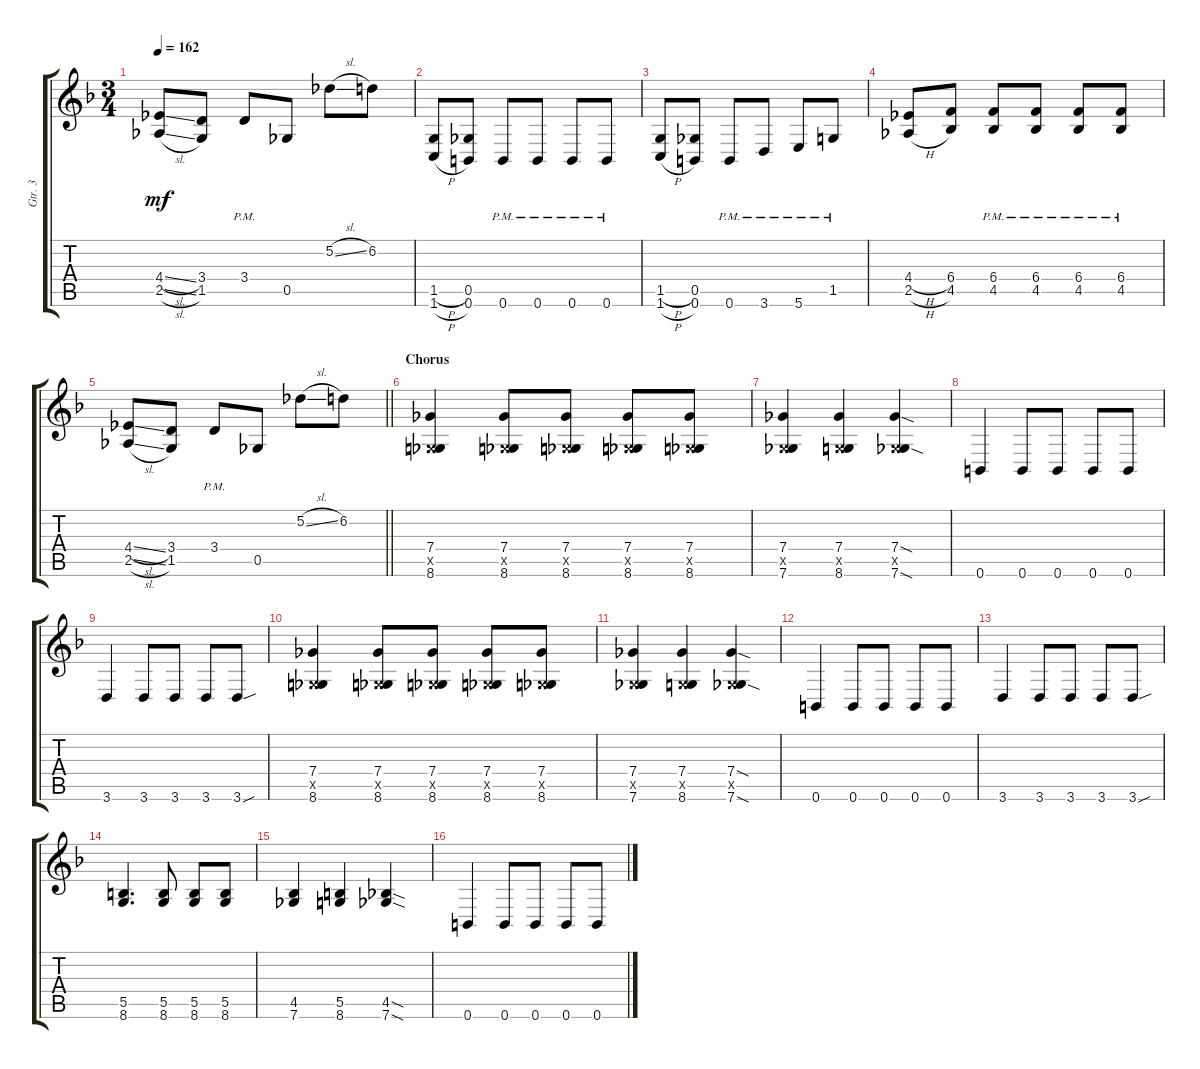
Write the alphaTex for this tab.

\track ("Gtr. 3" "Gtr. 3") {instrument distortionguitar}
\staff {score tabs}
\tuning (Db4 Ab3 E3 B2 Gb2 B1) {hide}
\ts (3 4)
\tempo 162
\clef g2
\ks dminor
(4.4{sl} 2.5{sl}).8{dy mf} (3.4 1.5).8 3.4{pm}.8 0.5.8 5.2{sl}.8 6.2.8 |
(1.5{h} 1.6{h}).8 (0.5 0.6).8 0.6{pm}.8 0.6{pm}.8 0.6{pm}.8 0.6{pm}.8 |
(1.5{h} 1.6{h}).8 (0.5 0.6).8 0.6{pm}.8 3.6{pm}.8 5.6{pm}.8 1.5{pm}.8 |
(4.4{h} 2.5{h}).8 (6.4 4.5).8 (6.4{pm} 4.5{pm}).8 (6.4{pm} 4.5{pm}).8 (6.4{pm} 4.5{pm}).8 (6.4{pm} 4.5{pm}).8 |
\barLineRight lightlight
(4.4{sl} 2.5{sl}).8 (3.4 1.5).8 3.4{pm}.8 0.5.8 5.2{sl}.8 6.2.8 |
\section ("" "Chorus")
(7.4 0.5{x} 8.6).4 (7.4 0.5{x} 8.6).8 (7.4 0.5{x} 8.6).8 (7.4 0.5{x} 8.6).8 (7.4 0.5{x} 8.6).8 |
(7.4 0.5{x} 7.6).4 (7.4 0.5{x} 8.6).4 (7.4{sod} 0.5{x} 7.6{sod}).4 |
0.6.4 0.6.8 0.6.8 0.6.8 0.6.8 |
3.6.4 3.6.8 3.6.8 3.6.8 3.6{sou}.8 |
(7.4 0.5{x} 8.6).4 (7.4 0.5{x} 8.6).8 (7.4 0.5{x} 8.6).8 (7.4 0.5{x} 8.6).8 (7.4 0.5{x} 8.6).8 |
(7.4 0.5{x} 7.6).4 (7.4 0.5{x} 8.6).4 (7.4{sod} 0.5{x} 7.6{sod}).4 |
0.6.4 0.6.8 0.6.8 0.6.8 0.6.8 |
3.6.4 3.6.8 3.6.8 3.6.8 3.6{sou}.8 |
(5.5 8.6).4{d} (5.5 8.6).8 (5.5 8.6).8 (5.5 8.6).8 |
(4.5 7.6).4 (5.5 8.6).4 (4.5{sod} 7.6{sod}).4 |
0.6.4 0.6.8 0.6.8 0.6.8 0.6.8
